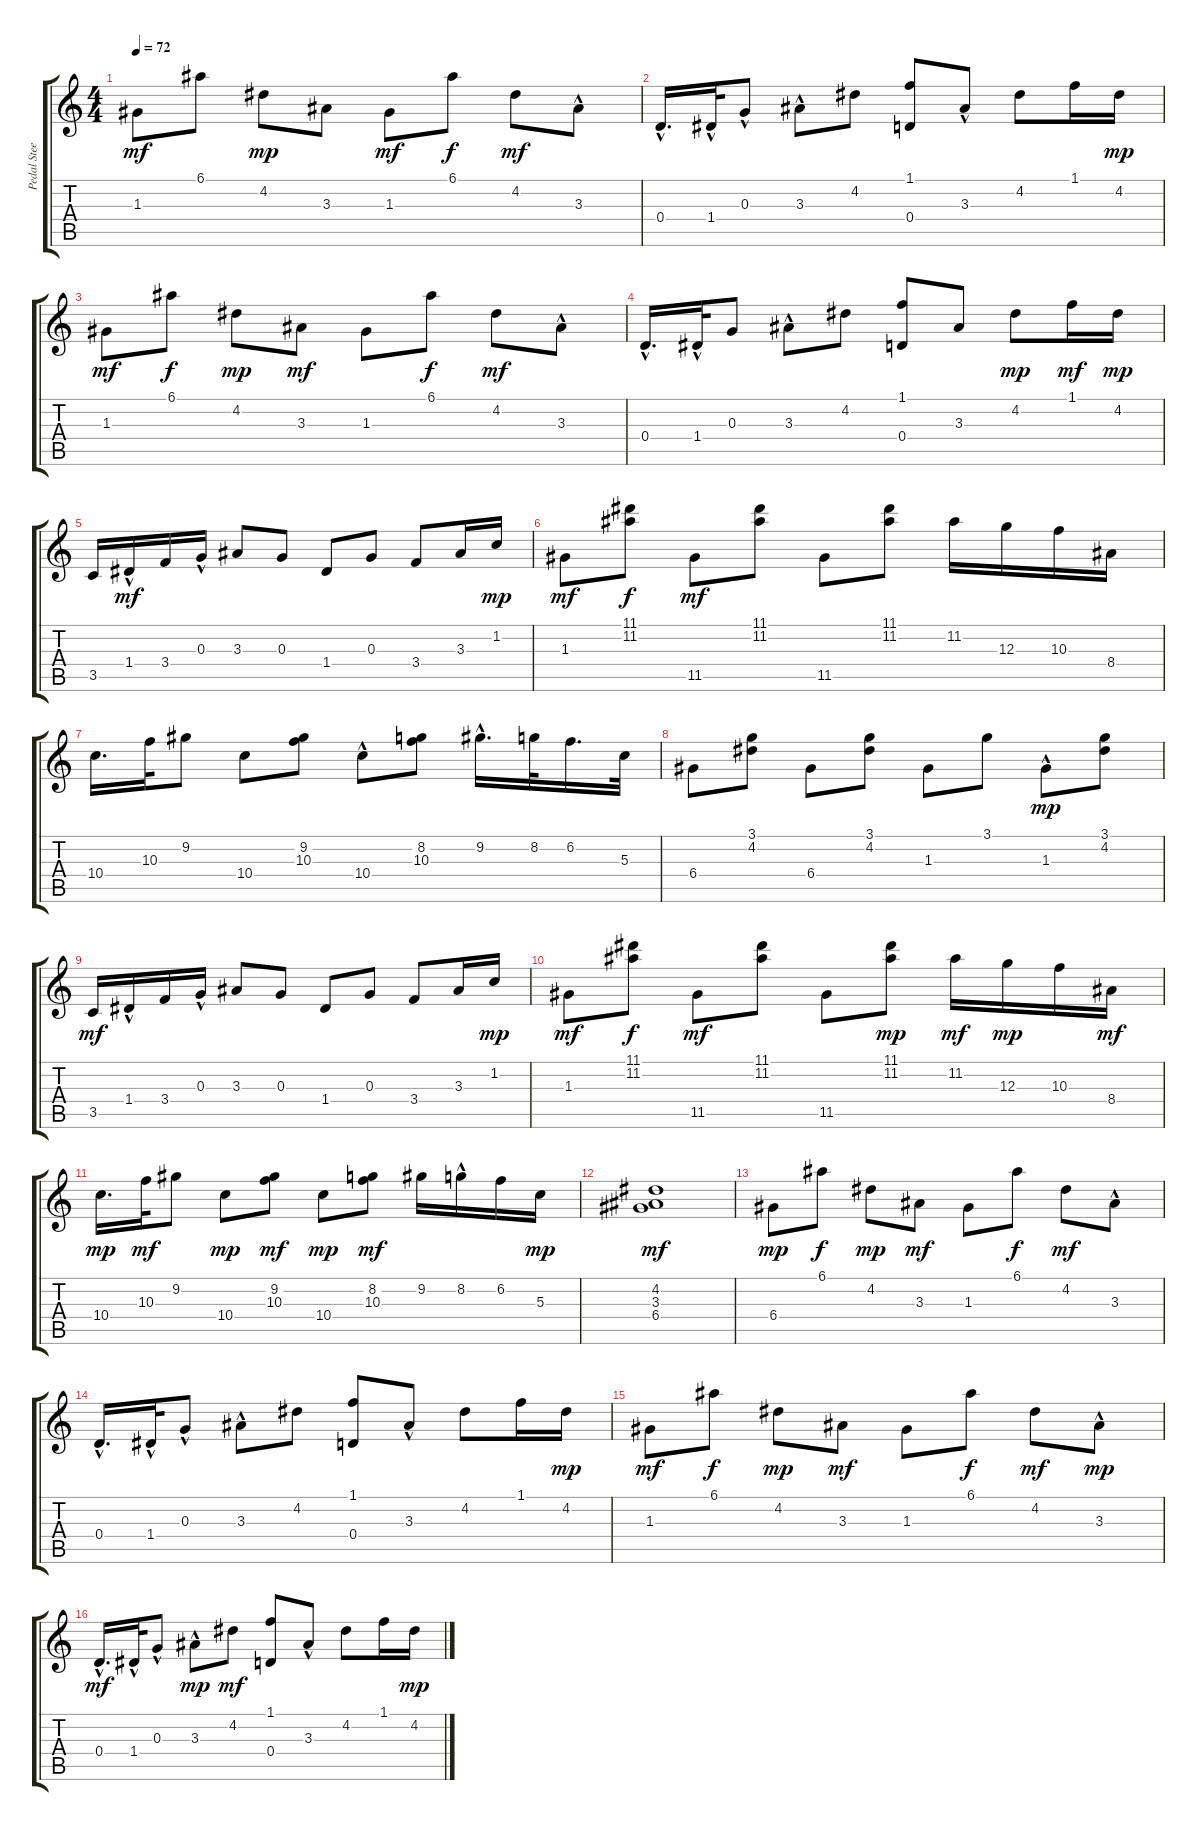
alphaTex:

\track ("Pedal Steel Guitar" "Pedal Stee") {instrument acousticguitarsteel}
\staff {score tabs}
\tuning (E4 B3 G3 D3 A2 E2) {hide}
\ts (4 4)
\tempo 72
\clef g2
\ks c
1.3.8{dy mf} 6.1.8 4.2.8{dy mp} 3.3.8 1.3.8{dy mf} 6.1.8{dy f} 4.2.8{dy mf} 3.3{hac}.8 |
0.4{hac}.16{d} 1.4{hac}.32 0.3{hac}.8 3.3{hac}.8 4.2.8 (1.1 0.4).8 3.3{hac}.8 4.2.8 1.1.16 4.2.16{dy mp} |
1.3.8{dy mf} 6.1.8{dy f} 4.2.8{dy mp} 3.3.8{dy mf} 1.3.8 6.1.8{dy f} 4.2.8{dy mf} 3.3{hac}.8 |
0.4{hac}.16{d} 1.4{hac}.32 0.3.8 3.3{hac}.8 4.2.8 (1.1 0.4).8 3.3.8 4.2.8{dy mp} 1.1.16{dy mf} 4.2.16{dy mp} |
3.5.16 1.4{hac}.16{dy mf} 3.4.16 0.3{hac}.16 3.3.8 0.3.8 1.4.8 0.3.8 3.4.8 3.3.16 1.2.16{dy mp} |
1.3.8{dy mf} (11.1 11.2).8{dy f} 11.5.8{dy mf} (11.1 11.2).8 11.5.8 (11.1 11.2).8 11.2.16 12.3.16 10.3.16 8.4.16 |
10.4.16{d} 10.3.32 9.2.8 10.4.8 (9.2 10.3).8 10.4{hac}.8 (8.2 10.3).8 9.2{hac}.16{d} 8.2.32 6.2.16{d} 5.3.32 |
6.4.8 (3.1 4.2).8 6.4.8 (3.1 4.2).8 1.3.8 3.1.8 1.3{hac}.8{dy mp} (3.1 4.2).8 |
3.5.16{dy mf} 1.4{hac}.16 3.4.16 0.3{hac}.16 3.3.8 0.3.8 1.4.8 0.3.8 3.4.8 3.3.16 1.2.16{dy mp} |
1.3.8{dy mf} (11.1 11.2).8{dy f} 11.5.8{dy mf} (11.1 11.2).8 11.5.8 (11.1 11.2).8{dy mp} 11.2.16{dy mf} 12.3.16{dy mp} 10.3.16 8.4.16{dy mf} |
10.4.16{d dy mp} 10.3.32{dy mf} 9.2.8 10.4.8{dy mp} (9.2 10.3).8{dy mf} 10.4.8{dy mp} (8.2 10.3).8{dy mf} 9.2.16 8.2{hac}.16 6.2.16 5.3.16{dy mp} |
(4.2 3.3 6.4).1{dy mf} |
6.4.8{dy mp} 6.1.8{dy f} 4.2.8{dy mp} 3.3.8{dy mf} 1.3.8 6.1.8{dy f} 4.2.8{dy mf} 3.3{hac}.8 |
0.4{hac}.16{d} 1.4{hac}.32 0.3{hac}.8 3.3{hac}.8 4.2.8 (1.1 0.4).8 3.3{hac}.8 4.2.8 1.1.16 4.2.16{dy mp} |
1.3.8{dy mf} 6.1.8{dy f} 4.2.8{dy mp} 3.3.8{dy mf} 1.3.8 6.1.8{dy f} 4.2.8{dy mf} 3.3{hac}.8{dy mp} |
0.4{hac}.16{d dy mf} 1.4{hac}.32 0.3{hac}.8 3.3{hac}.8{dy mp} 4.2.8{dy mf} (1.1 0.4).8 3.3{hac}.8 4.2.8 1.1.16 4.2.16{dy mp}
